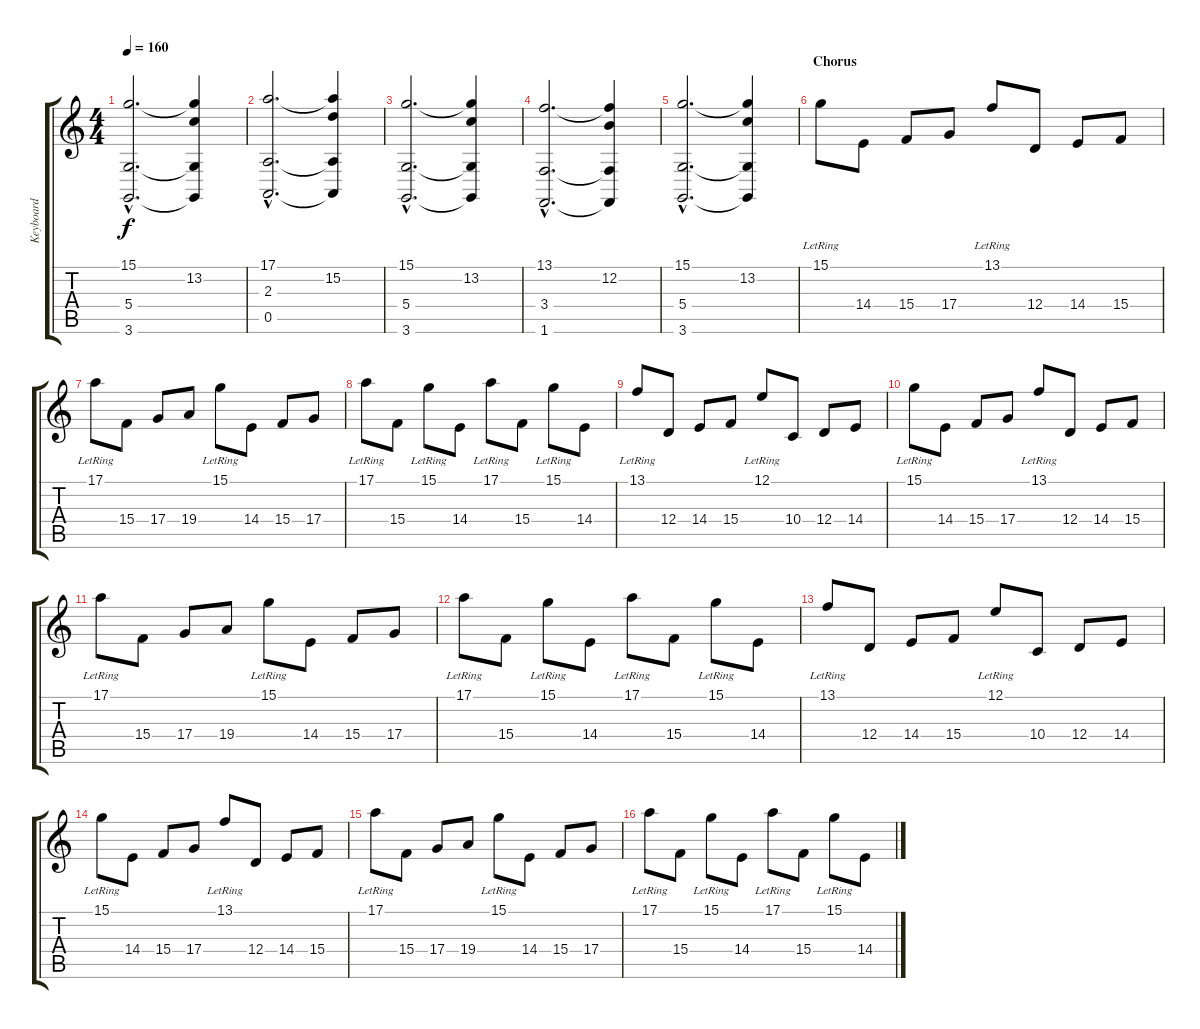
\track ("Keyboard" "Keyboard") {instrument brightacousticpiano}
\staff {score tabs}
\tuning (E4 B3 G3 D3 A2 E2) {hide}
\ts (4 4)
\tempo 160
\clef g2
\ks c
(15.1{hac} 5.4{hac} 3.6{hac}).2{d dy f} (15.1{t} 13.2 5.4{t} 3.6{t}).4 |
(17.1{hac} 2.3{hac} 0.5{hac}).2{d} (17.1{t} 15.2 2.3{t} 0.5{t}).4 |
(15.1{hac} 5.4{hac} 3.6{hac}).2{d} (15.1{t} 13.2 5.4{t} 3.6{t}).4 |
(13.1{hac} 3.4{hac} 1.6{hac}).2{d} (13.1{t} 12.2 3.4{t} 1.6{t}).4 |
(15.1{hac} 5.4{hac} 3.6{hac}).2{d} (15.1{t} 13.2 5.4{t} 3.6{t}).4 |
\section ("" "Chorus")
15.1{lr}.8{volume 13 instrument brightacousticpiano} 14.4.8 15.4.8 17.4.8 13.1{lr}.8 12.4.8 14.4.8 15.4.8 |
17.1{lr}.8 15.4.8 17.4.8 19.4.8 15.1{lr}.8 14.4.8 15.4.8 17.4.8 |
17.1{lr}.8 15.4.8 15.1{lr}.8 14.4.8 17.1{lr}.8 15.4.8 15.1{lr}.8 14.4.8 |
13.1{lr}.8 12.4.8 14.4.8 15.4.8 12.1{lr}.8 10.4.8 12.4.8 14.4.8 |
15.1{lr}.8 14.4.8 15.4.8 17.4.8 13.1{lr}.8 12.4.8 14.4.8 15.4.8 |
17.1{lr}.8 15.4.8 17.4.8 19.4.8 15.1{lr}.8 14.4.8 15.4.8 17.4.8 |
17.1{lr}.8 15.4.8 15.1{lr}.8 14.4.8 17.1{lr}.8 15.4.8 15.1{lr}.8 14.4.8 |
13.1{lr}.8 12.4.8 14.4.8 15.4.8 12.1{lr}.8 10.4.8 12.4.8 14.4.8 |
15.1{lr}.8 14.4.8 15.4.8 17.4.8 13.1{lr}.8 12.4.8 14.4.8 15.4.8 |
17.1{lr}.8 15.4.8 17.4.8 19.4.8 15.1{lr}.8 14.4.8 15.4.8 17.4.8 |
17.1{lr}.8 15.4.8 15.1{lr}.8 14.4.8 17.1{lr}.8 15.4.8 15.1{lr}.8 14.4.8
